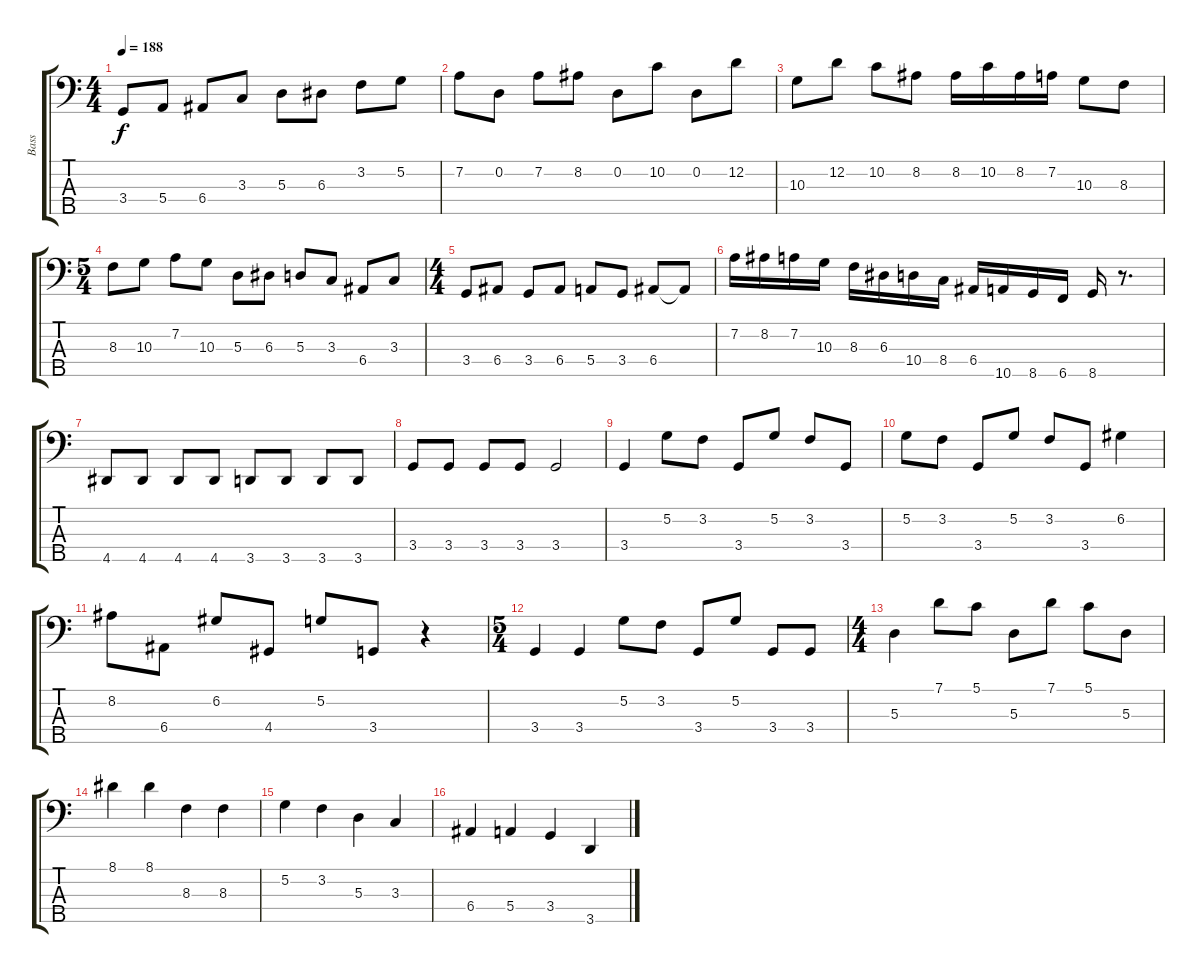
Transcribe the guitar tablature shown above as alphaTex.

\track ("Bass" "Bass") {instrument electricbassfinger}
\staff {score tabs}
\tuning (G2 D2 A1 E1 B0) {hide}
\ts (4 4)
\tempo 188
\clef f4
\ks c
3.4.8{dy f} 5.4.8 6.4.8 3.3.8 5.3.8 6.3.8 3.2.8 5.2.8 |
7.2.8 0.2.8 7.2.8 8.2.8 0.2.8 10.2.8 0.2.8 12.2.8 |
10.3.8 12.2.8 10.2.8 8.2.8 8.2.16 10.2.16 8.2.16 7.2.16 10.3.8 8.3.8 |
\ts (5 4)
8.3.8 10.3.8 7.2.8 10.3.8 5.3.8 6.3.8 5.3.8 3.3.8 6.4.8 3.3.8 |
\ts (4 4)
3.4.8 6.4.8 3.4.8 6.4.8 5.4.8 3.4.8 6.4.8 6.4{t}.8 |
7.2.16 8.2.16 7.2.16 10.3.16 8.3.16 6.3.16 10.4.16 8.4.16 6.4.16 10.5.16 8.5.16 6.5.16 8.5.16 r.8{d} |
4.5.8 4.5.8 4.5.8 4.5.8 3.5.8 3.5.8 3.5.8 3.5.8 |
3.4.8 3.4.8 3.4.8 3.4.8 3.4.2 |
3.4.4 5.2.8 3.2.8 3.4.8 5.2.8 3.2.8 3.4.8 |
5.2.8 3.2.8 3.4.8 5.2.8 3.2.8 3.4.8 6.2.4 |
8.2.8 6.4.8 6.2.8 4.4.8 5.2.8 3.4.8 r.4 |
\ts (5 4)
3.4.4 3.4.4 5.2.8 3.2.8 3.4.8 5.2.8 3.4.8 3.4.8 |
\ts (4 4)
5.3.4 7.1.8 5.1.8 5.3.8 7.1.8 5.1.8 5.3.8 |
8.1.4 8.1.4 8.3.4 8.3.4 |
5.2.4 3.2.4 5.3.4 3.3.4 |
6.4.4 5.4.4 3.4.4 3.5.4
